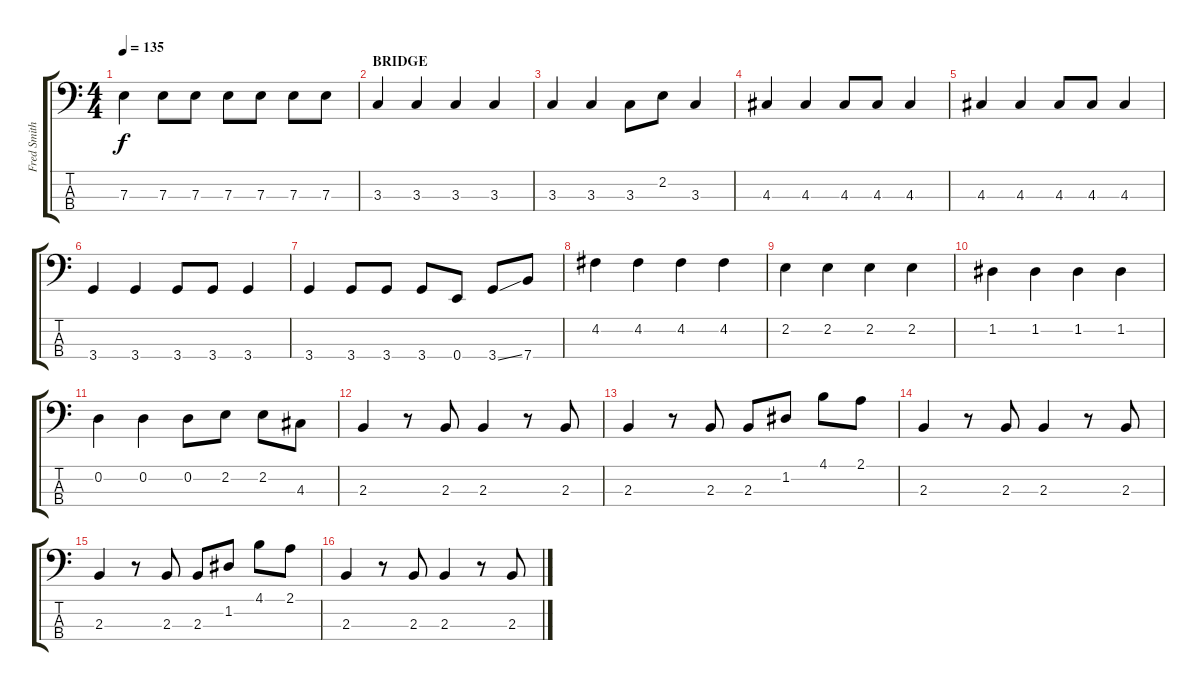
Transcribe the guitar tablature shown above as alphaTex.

\track ("Fred Smith" "Fred Smith") {instrument electricbasspick}
\staff {score tabs}
\tuning (G2 D2 A1 E1) {hide}
\ts (4 4)
\tempo 135
\clef f4
\ks c
7.3.4{dy f} 7.3.8 7.3.8 7.3.8 7.3.8 7.3.8 7.3.8 |
\section ("" "BRIDGE")
3.3.4 3.3.4 3.3.4 3.3.4 |
3.3.4 3.3.4 3.3.8 2.2.8 3.3.4 |
4.3.4 4.3.4 4.3.8 4.3.8 4.3.4 |
4.3.4 4.3.4 4.3.8 4.3.8 4.3.4 |
3.4.4 3.4.4 3.4.8 3.4.8 3.4.4 |
3.4.4 3.4.8 3.4.8 3.4.8 0.4.8 3.4{ss}.8 7.4.8 |
4.2.4 4.2.4 4.2.4 4.2.4 |
2.2.4 2.2.4 2.2.4 2.2.4 |
1.2.4 1.2.4 1.2.4 1.2.4 |
0.2.4 0.2.4 0.2.8 2.2.8 2.2.8 4.3.8 |
2.3.4 r.8 2.3.8 2.3.4 r.8 2.3.8 |
2.3.4 r.8 2.3.8 2.3.8 1.2.8 4.1.8 2.1.8 |
2.3.4 r.8 2.3.8 2.3.4 r.8 2.3.8 |
2.3.4 r.8 2.3.8 2.3.8 1.2.8 4.1.8 2.1.8 |
2.3.4 r.8 2.3.8 2.3.4 r.8 2.3.8
